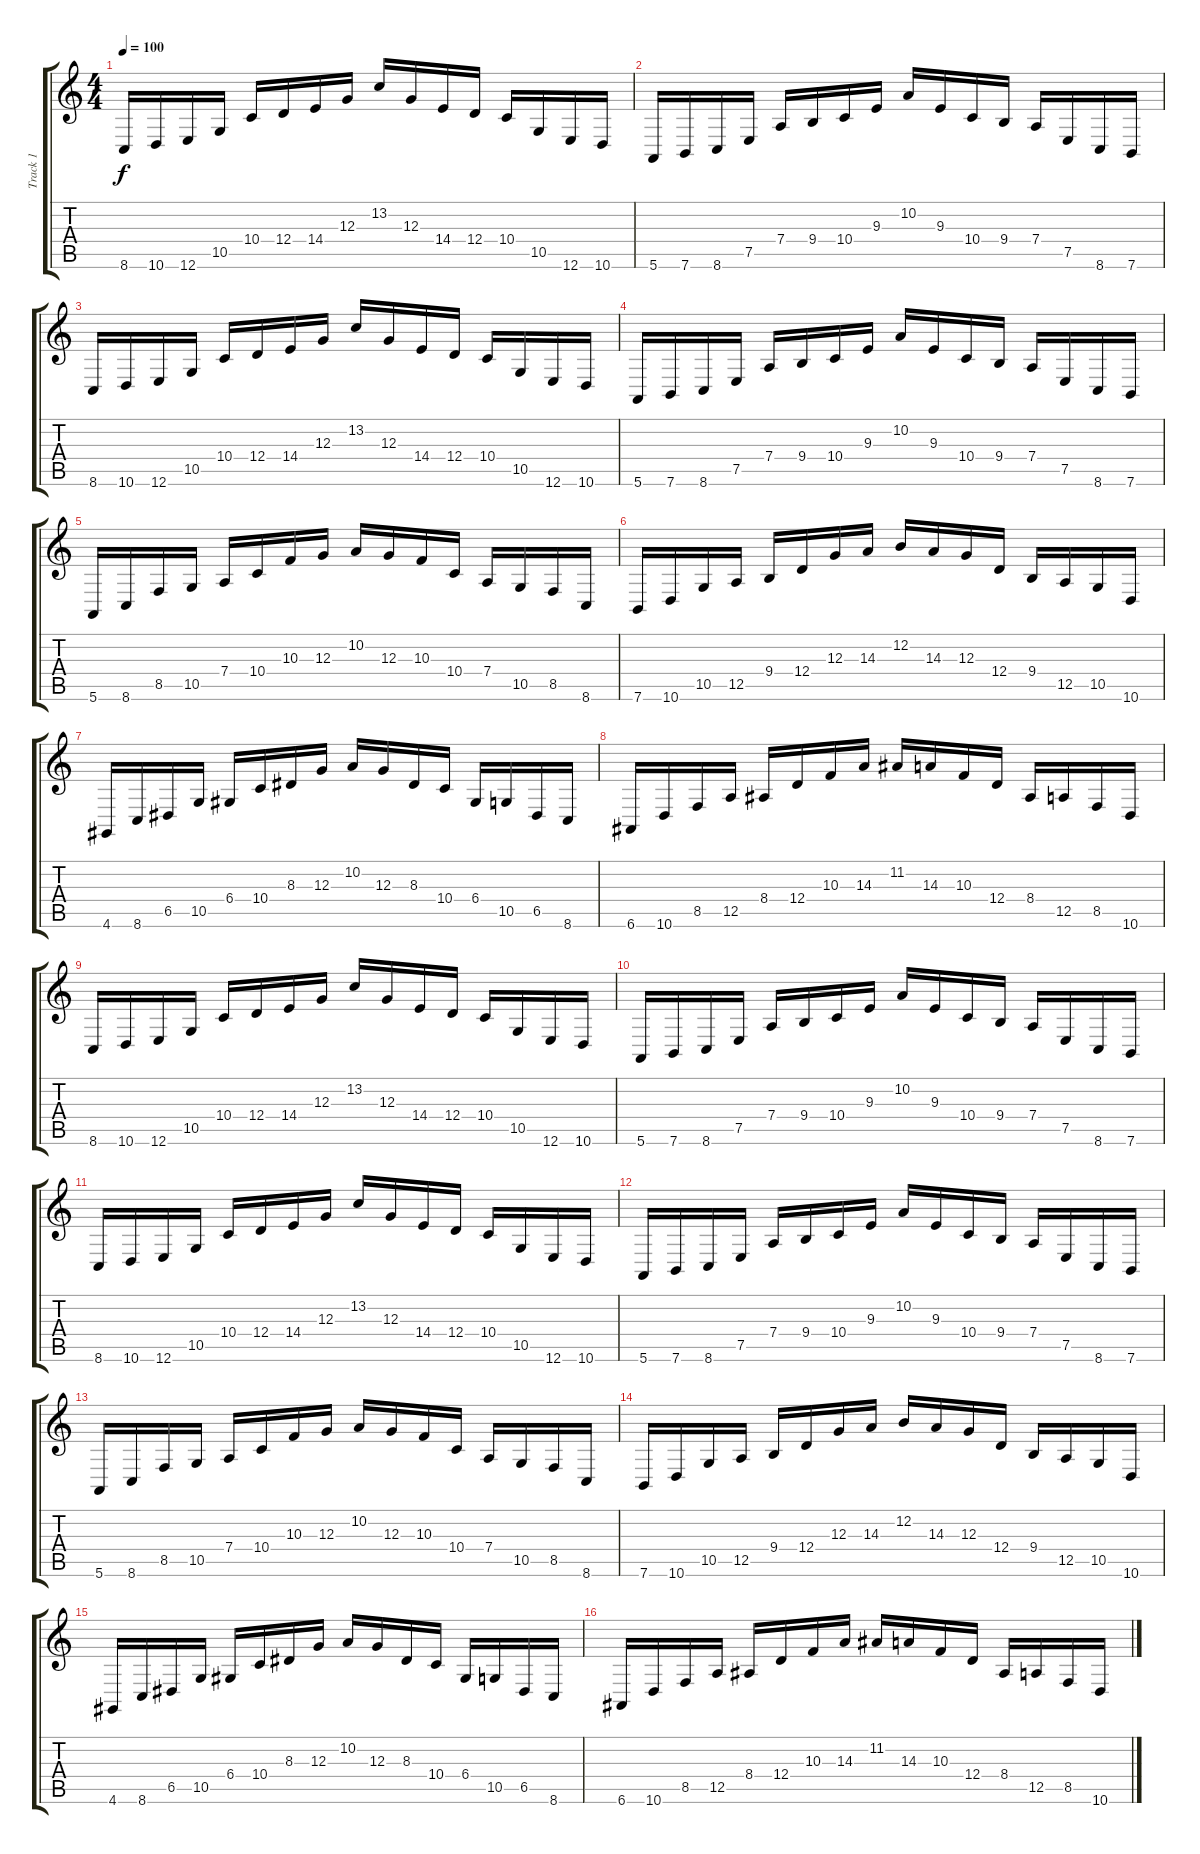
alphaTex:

\track ("Track 1" "Track 1") {instrument tremolostrings}
\staff {score tabs}
\tuning (E4 B3 G3 D3 A2 E2) {hide}
\ts (4 4)
\tempo 100
\clef g2
\ks c
8.6.16{dy f instrument tremolostrings} 10.6.16 12.6.16 10.5.16 10.4.16 12.4.16 14.4.16 12.3.16 13.2.16 12.3.16 14.4.16 12.4.16 10.4.16 10.5.16 12.6.16 10.6.16 |
5.6.16 7.6.16 8.6.16 7.5.16 7.4.16 9.4.16 10.4.16 9.3.16 10.2.16 9.3.16 10.4.16 9.4.16 7.4.16 7.5.16 8.6.16 7.6.16 |
8.6.16 10.6.16 12.6.16 10.5.16 10.4.16 12.4.16 14.4.16 12.3.16 13.2.16 12.3.16 14.4.16 12.4.16 10.4.16 10.5.16 12.6.16 10.6.16 |
5.6.16 7.6.16 8.6.16 7.5.16 7.4.16 9.4.16 10.4.16 9.3.16 10.2.16 9.3.16 10.4.16 9.4.16 7.4.16 7.5.16 8.6.16 7.6.16 |
5.6.16 8.6.16 8.5.16 10.5.16 7.4.16 10.4.16 10.3.16 12.3.16 10.2.16 12.3.16 10.3.16 10.4.16 7.4.16 10.5.16 8.5.16 8.6.16 |
7.6.16 10.6.16 10.5.16 12.5.16 9.4.16 12.4.16 12.3.16 14.3.16 12.2.16 14.3.16 12.3.16 12.4.16 9.4.16 12.5.16 10.5.16 10.6.16 |
4.6.16 8.6.16 6.5.16 10.5.16 6.4.16 10.4.16 8.3.16 12.3.16 10.2.16 12.3.16 8.3.16 10.4.16 6.4.16 10.5.16 6.5.16 8.6.16 |
6.6.16 10.6.16 8.5.16 12.5.16 8.4.16 12.4.16 10.3.16 14.3.16 11.2.16 14.3.16 10.3.16 12.4.16 8.4.16 12.5.16 8.5.16 10.6.16 |
8.6.16 10.6.16 12.6.16 10.5.16 10.4.16 12.4.16 14.4.16 12.3.16 13.2.16 12.3.16 14.4.16 12.4.16 10.4.16 10.5.16 12.6.16 10.6.16 |
5.6.16 7.6.16 8.6.16 7.5.16 7.4.16 9.4.16 10.4.16 9.3.16 10.2.16 9.3.16 10.4.16 9.4.16 7.4.16 7.5.16 8.6.16 7.6.16 |
8.6.16 10.6.16 12.6.16 10.5.16 10.4.16 12.4.16 14.4.16 12.3.16 13.2.16 12.3.16 14.4.16 12.4.16 10.4.16 10.5.16 12.6.16 10.6.16 |
5.6.16 7.6.16 8.6.16 7.5.16 7.4.16 9.4.16 10.4.16 9.3.16 10.2.16 9.3.16 10.4.16 9.4.16 7.4.16 7.5.16 8.6.16 7.6.16 |
5.6.16 8.6.16 8.5.16 10.5.16 7.4.16 10.4.16 10.3.16 12.3.16 10.2.16 12.3.16 10.3.16 10.4.16 7.4.16 10.5.16 8.5.16 8.6.16 |
7.6.16 10.6.16 10.5.16 12.5.16 9.4.16 12.4.16 12.3.16 14.3.16 12.2.16 14.3.16 12.3.16 12.4.16 9.4.16 12.5.16 10.5.16 10.6.16 |
4.6.16 8.6.16 6.5.16 10.5.16 6.4.16 10.4.16 8.3.16 12.3.16 10.2.16 12.3.16 8.3.16 10.4.16 6.4.16 10.5.16 6.5.16 8.6.16 |
6.6.16 10.6.16 8.5.16 12.5.16 8.4.16 12.4.16 10.3.16 14.3.16 11.2.16 14.3.16 10.3.16 12.4.16 8.4.16 12.5.16 8.5.16 10.6.16
